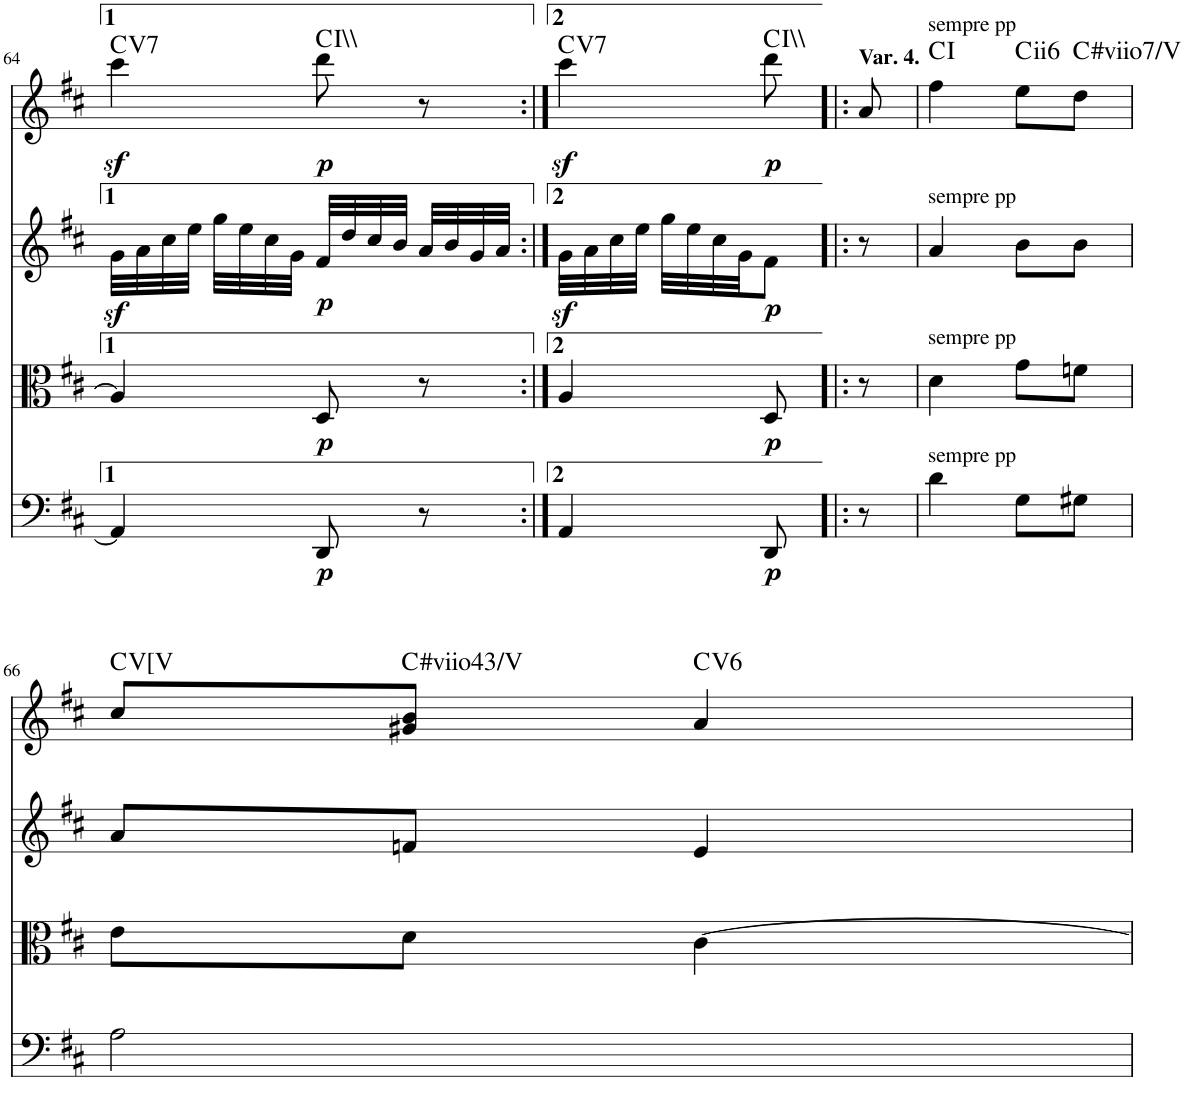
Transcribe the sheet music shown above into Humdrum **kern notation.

**kern	**dynam	**kern	**dynam	**kern	**dynam	**kern	**dynam	**harte
*part4	*part4	*part3	*part3	*part2	*part2	*part1	*part1	*part1
*staff4	*staff4	*staff3	*staff3	*staff2	*staff2	*staff1	*staff1	*
*I"Violoncello	*	*I"Viola	*	*I"Violin 2	*	*I"Violin 1	*	*
*I'Vc	*	*I'Vla	*	*I'Vln	*	*I'Vln	*	*
!!LO:PB:g=z
*clefF4	*	*clefC3	*	*clefG2	*	*clefG2	*	*
*k[f#c#]	*	*k[f#c#]	*	*k[f#c#]	*	*k[f#c#]	*	*
*D:	*	*D:	*	*D:	*	*D:	*	*
*M2/4	*	*M2/4	*	*M2/4	*	*M2/4	*	*
=64	=64	=64	=64	=64	=64	=64	=64	=64
!	!	!	!	!	!	!	!	!LO:H:kt=7
4AA/]	.	4A/]	.	32gz<\LLL	.	4ccc#\	.	C:7
.	.	.	.	32a\	.	.	.	.
.	.	.	.	32cc#\	.	.	.	.
.	.	.	.	32ee\JJJ	.	.	.	.
.	.	.	.	32gg\LLL	.	.	.	.
.	.	.	.	32ee\	.	.	.	.
.	.	.	.	32cc#\	.	.	.	.
.	.	.	.	32g\JJJ	.	.	.	.
!	!LO:DY:b	!	!LO:DY:b	!	!LO:DY:b	!	!LO:DY:b	!
8DD/	p	8D/	p	32f#/LLL	p	8ddd\	p	C:maj
.	.	.	.	32dd/	.	.	.	.
.	.	.	.	32cc#/	.	.	.	.
.	.	.	.	32b/JJJ	.	.	.	.
8r	.	8r	.	32a/LLL	.	8r	.	.
.	.	.	.	32b/	.	.	.	.
.	.	.	.	32g/	.	.	.	.
.	.	.	.	32a/JJJ	.	.	.	.
=64X7:|!	=64X7:|!	=64X7:|!	=64X7:|!	=64X7:|!	=64X7:|!	=64X7:|!	=64X7:|!	=64X7:|!
!	!	!	!	!	!	!	!	!LO:H:kt=7
4AA/	.	4A/	.	32gz<\LLL	.	4ccc#\	.	C:7
.	.	.	.	32a\	.	.	.	.
.	.	.	.	32cc#\	.	.	.	.
.	.	.	.	32ee\JJJ	.	.	.	.
.	.	.	.	32gg\LLL	.	.	.	.
.	.	.	.	32ee\	.	.	.	.
.	.	.	.	32cc#\	.	.	.	.
.	.	.	.	32g\JJ	.	.	.	.
!	!LO:DY:b	!	!LO:DY:b	!	!LO:DY:b	!	!LO:DY:b	!
8DD/	p	8D/	p	8f#\J	p	8ddd\	p	C:maj
=64X8!|:	=64X8!|:	=64X8!|:	=64X8!|:	=64X8!|:	=64X8!|:	=64X8!|:	=64X8!|:	=64X8!|:
!	!	!	!	!	!	!LO:TX:a:B:t=Var. 4.	!	!
8r	.	8r	.	8r	.	8a/	.	.
=65	=65	=65	=65	=65	=65	=65	=65	=65
!	!	!	!	!	!	!LO:TX:a:t=sempre pp	!	!
!	!	!	!	!LO:TX:a:t=sempre pp	!	!	!	!
!	!	!LO:TX:a:t=sempre pp	!	!	!	!	!	!
!LO:TX:a:t=sempre pp	!	!	!	!	!	!	!	!
4d\	.	4d\	.	4a/	.	4ff#\	.	C:maj
!	!	!	!	!	!	!	!	!LO:H:kt=ii
8G\L	.	8g\L	.	8b\L	.	8ee\L	.	.
!	!	!	!	!	!	!	!	!LO:H:kt=#viio
8G#X\J	.	8fn\J	.	8b\J	.	8dd\J	.	.
!!LO:LB:g=z
=66	=66	=66	=66	=66	=66	=66	=66	=66
2A\	.	8e\L	.	8a/L	.	8cc#/L	.	C:maj
!	!	!	!	!	!	!	!	!LO:H:kt=#viio
.	.	8d\J	.	8fn/J	.	8g#X/ 8b/J	.	.
!	!	!	!	!	!	!	!	!LO:H:kt=6
.	.	[4c#\	.	4e/	.	4a/	.	C:maj6
=	=	=	=	=	=	=	=	=
*-	*-	*-	*-	*-	*-	*-	*-	*-
